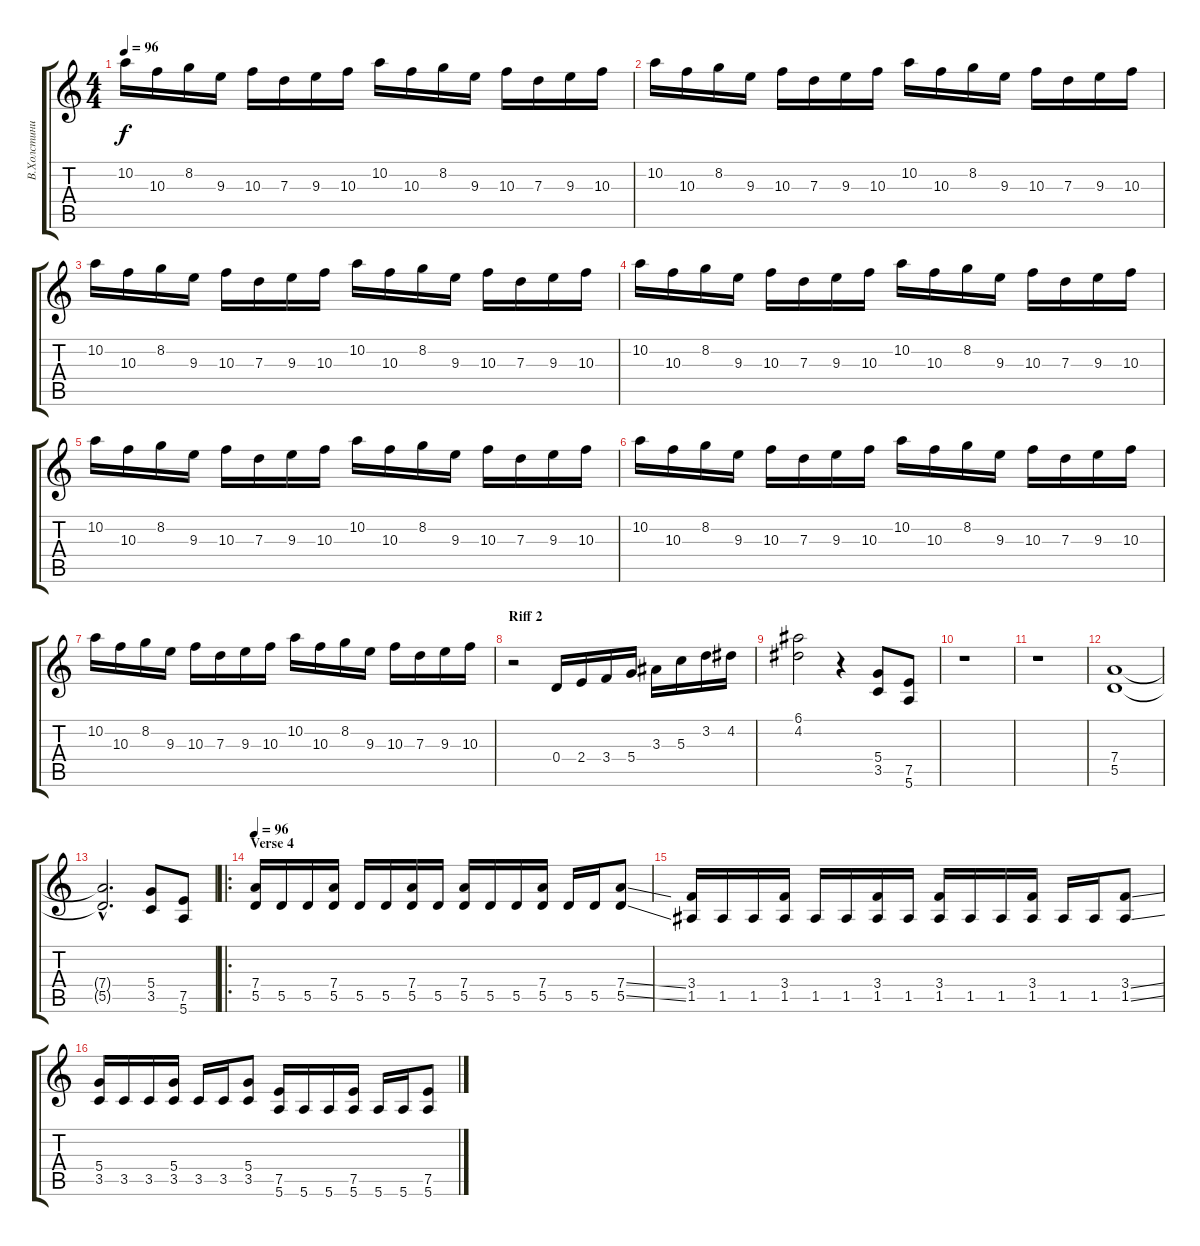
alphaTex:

\track ("В.Холстинин" "В.Холстини") {instrument overdrivenguitar}
\staff {score tabs}
\tuning (E4 B3 G3 D3 A2 E2) {hide}
\ts (4 4)
\tempo 96
\clef g2
\ks c
10.2.16{dy f} 10.3.16 8.2.16 9.3.16 10.3.16 7.3.16 9.3.16 10.3.16 10.2.16 10.3.16 8.2.16 9.3.16 10.3.16 7.3.16 9.3.16 10.3.16 |
10.2.16 10.3.16 8.2.16 9.3.16 10.3.16 7.3.16 9.3.16 10.3.16 10.2.16 10.3.16 8.2.16 9.3.16 10.3.16 7.3.16 9.3.16 10.3.16 |
10.2.16 10.3.16 8.2.16 9.3.16 10.3.16 7.3.16 9.3.16 10.3.16 10.2.16 10.3.16 8.2.16 9.3.16 10.3.16 7.3.16 9.3.16 10.3.16 |
10.2.16 10.3.16 8.2.16 9.3.16 10.3.16 7.3.16 9.3.16 10.3.16 10.2.16 10.3.16 8.2.16 9.3.16 10.3.16 7.3.16 9.3.16 10.3.16 |
10.2.16 10.3.16 8.2.16 9.3.16 10.3.16 7.3.16 9.3.16 10.3.16 10.2.16 10.3.16 8.2.16 9.3.16 10.3.16 7.3.16 9.3.16 10.3.16 |
10.2.16 10.3.16 8.2.16 9.3.16 10.3.16 7.3.16 9.3.16 10.3.16 10.2.16 10.3.16 8.2.16 9.3.16 10.3.16 7.3.16 9.3.16 10.3.16 |
10.2.16 10.3.16 8.2.16 9.3.16 10.3.16 7.3.16 9.3.16 10.3.16 10.2.16 10.3.16 8.2.16 9.3.16 10.3.16 7.3.16 9.3.16 10.3.16 |
\section ("" "Riff 2")
r.2 0.4.16 2.4.16 3.4.16 5.4.16 3.3.16 5.3.16 3.2.16 4.2.16 |
(6.1 4.2).2 r.4 (5.4 3.5).8 (7.5 5.6).8 |
r.1 |
r.1 |
(7.4 5.5).1 |
(7.4{hac t} 5.5{hac t}).2{d} (5.4 3.5).8 (7.5 5.6).8 |
\ro
\section ("" "Verse 4")
\tempo 96
(7.4 5.5).16 5.5.16 5.5.16 (7.4 5.5).16 5.5.16 5.5.16 (7.4 5.5).16 5.5.16 (7.4 5.5).16 5.5.16 5.5.16 (7.4 5.5).16 5.5.16 5.5.16 (7.4{ss} 5.5{ss}).8 |
(3.4 1.5).16 1.5.16 1.5.16 (3.4 1.5).16 1.5.16 1.5.16 (3.4 1.5).16 1.5.16 (3.4 1.5).16 1.5.16 1.5.16 (3.4 1.5).16 1.5.16 1.5.16 (3.4{ss} 1.5{ss}).8 |
(5.4 3.5).16 3.5.16 3.5.16 (5.4 3.5).16 3.5.16 3.5.16 (5.4 3.5).8 (7.5 5.6).16 5.6.16 5.6.16 (7.5 5.6).16 5.6.16 5.6.16 (7.5 5.6).8
